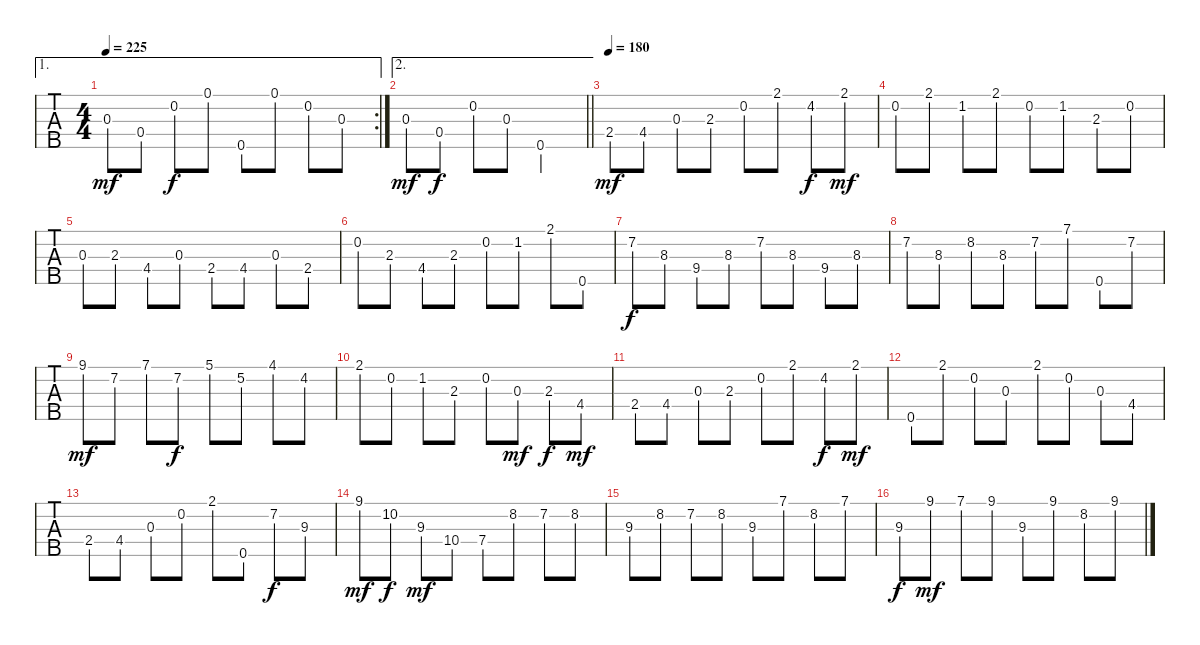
\track "" {instrument banjo}
\staff {tabs}
\tuning (D4 B3 G3 D3 G4) {hide}
\displaytranspose 12
\ae 1
\rc 2
\ts (4 4)
\tempo 225
\clef g2
\ks c
0.3.8{dy mf} 0.4.8 0.2.8{dy f} 0.1.8 0.5.8 0.1.8 0.2.8 0.3.8 |
\ae 2
\barLineRight lightlight
0.3.8{dy mf} 0.4.8{dy f} 0.2.8 0.3.8 0.5.2 |
\tempo 180
2.4.8{dy mf} 4.4.8 0.3.8 2.3.8 0.2.8 2.1.8 4.2.8{dy f} 2.1.8{dy mf} |
0.2.8 2.1.8 1.2.8 2.1.8 0.2.8 1.2.8 2.3.8 0.2.8 |
0.3.8 2.3.8 4.4.8 0.3.8 2.4.8 4.4.8 0.3.8 2.4.8 |
0.2.8 2.3.8 4.4.8 2.3.8 0.2.8 1.2.8 2.1.8 0.5.8 |
7.2.8{dy f} 8.3.8 9.4.8 8.3.8 7.2.8 8.3.8 9.4.8 8.3.8 |
7.2.8 8.3.8 8.2.8 8.3.8 7.2.8 7.1.8 0.5.8 7.2.8 |
9.1.8{dy mf} 7.2.8 7.1.8 7.2.8{dy f} 5.1.8 5.2.8 4.1.8 4.2.8 |
2.1.8 0.2.8 1.2.8 2.3.8 0.2.8 0.3.8{dy mf} 2.3.8{dy f} 4.4.8{dy mf} |
2.4.8 4.4.8 0.3.8 2.3.8 0.2.8 2.1.8 4.2.8{dy f} 2.1.8{dy mf} |
0.5.8 2.1.8 0.2.8 0.3.8 2.1.8 0.2.8 0.3.8 4.4.8 |
2.4.8 4.4.8 0.3.8 0.2.8 2.1.8 0.5.8 7.2.8{dy f} 9.3.8 |
9.1.8{dy mf} 10.2.8{dy f} 9.3.8{dy mf} 10.4.8 7.4.8 8.2.8 7.2.8 8.2.8 |
9.3.8 8.2.8 7.2.8 8.2.8 9.3.8 7.1.8 8.2.8 7.1.8 |
9.3.8{dy f} 9.1.8{dy mf} 7.1.8 9.1.8 9.3.8 9.1.8 8.2.8 9.1.8
